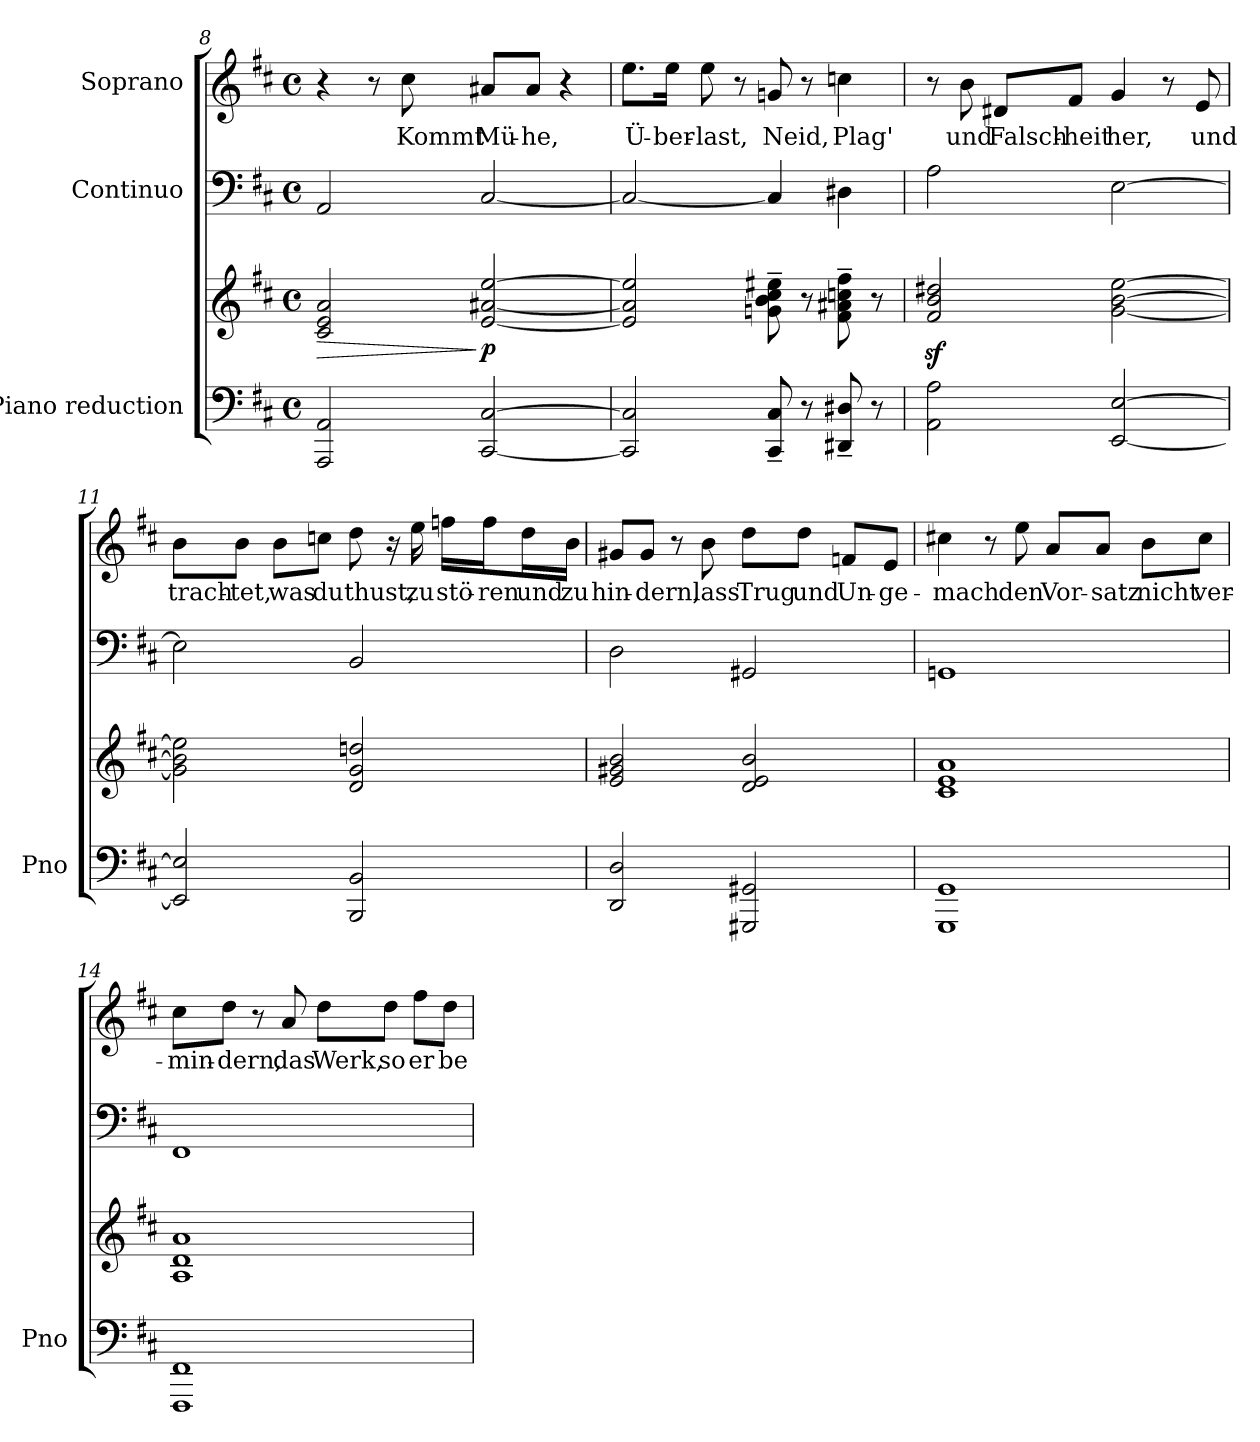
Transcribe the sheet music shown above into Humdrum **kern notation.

**kern	**kern	**dynam	**kern	**kern	**text
*part3	*part3	*part3	*part2	*part1	*part1
*staff4	*staff3	*staff3/4	*staff2	*staff1	*staff1
*I"Piano reduction	*	*	*I"Continuo	*I"Soprano	*
*I'Pno	*	*	*	*	*
*clefF4	*clefG2	*	*clefF4	*clefG2	*
*k[f#c#]	*k[f#c#]	*	*k[f#c#]	*k[f#c#]	*
*M4/4	*M4/4	*	*M4/4	*M4/4	*
*met(c)	*met(c)	*	*met(c)	*met(c)	*
=8	=8	=8	=8	=8	=8
!	!	!LO:HP:b	!	!	!
2AAA/ 2AA/	2c#/ 2e/ 2a/	>	2AA/	4r	.
.	.	.	.	8r	.
!	!	!	!	!	!LO:LY:b
.	.	.	.	8cc#\	Kommt
!	!	!LO:DY:n=1:b	!	!	!LO:LY:b
[2CC#/ [2C#/	[2e/ [2a#X/ [2ee/	] p	[2C#/	8a#X/L	Mü-
!	!	!	!	!	!LO:LY:b
.	.	.	.	8a#/J	he,
.	.	.	.	4r	.
=9	=9	=9	=9	=9	=9
!	!	!	!	!	!LO:LY:b
2CC#/] 2C#/]	2e/] 2a#/] 2ee/]	.	2C#/_	8.ee\L	Ü-
!	!	!	!	!	!LO:LY:b
.	.	.	.	16ee\Jk	-ber-
!	!	!	!	!	!LO:LY:b
.	.	.	.	8ee\	-last,
.	.	.	.	8r	.
!	!	!	!	!	!LO:LY:b
8CC#/~ 8C#/~	8gn\~ 8b\~ 8cc#\~ 8ee#X\~	.	4C#/]	8gn/	Neid,
8r	8r	.	.	8r	.
!	!	!	!	!	!LO:LY:b
8DD#X/~ 8D#X/~	8f#\~ 8a#X\~ 8ccn\~ 8ff#\~	.	4D#X\	4ccn\	Plag'
8r	8r	.	.	.	.
!!LO:LB:g=z
=10	=10	=10	=10	=10	=10
2AA\ 2A\	2f#/z< 2b/z< 2dd#X/z<	.	2A\	8r	.
!	!	!	!	!	!LO:LY:b
.	.	.	.	8b\	und
!	!	!	!	!	!LO:LY:b
.	.	.	.	8d#X/L	Falsch-
!	!	!	!	!	!LO:LY:b
.	.	.	.	8f#/J	-heit
!	!	!	!	!	!LO:LY:b
[2EE/ [2E/	[2g\ [2b\ [2ee\	.	[2E\	4g/	her,
.	.	.	.	8r	.
!	!	!	!	!	!LO:LY:b
.	.	.	.	8e/	und
=11	=11	=11	=11	=11	=11
!	!	!	!	!	!LO:LY:b
2EE/] 2E/]	2g\] 2b\] 2ee\]	.	2E\]	8b\L	trach-
!	!	!	!	!	!LO:LY:b
.	.	.	.	8b\J	-tet,
!	!	!	!	!	!LO:LY:b
.	.	.	.	8b\L	was
!	!	!	!	!	!LO:LY:b
.	.	.	.	8ccn\J	du
!	!	!	!	!	!LO:LY:b
2BBB/ 2BB/	2d/ 2g/ 2ddn/	.	2BB/	8dd\	thust,
.	.	.	.	16r	.
!	!	!	!	!	!LO:LY:b
.	.	.	.	16ee\	zu
!	!	!	!	!	!LO:LY:b
.	.	.	.	16ffn\LL	stö-
!	!	!	!	!	!LO:LY:b
.	.	.	.	16ff\J	-ren
!	!	!	!	!	!LO:LY:b
.	.	.	.	16dd\L	und
!	!	!	!	!	!LO:LY:b
.	.	.	.	16b\JJ	zu
=12	=12	=12	=12	=12	=12
!	!	!	!	!	!LO:LY:b
2DD/ 2D/	2e/ 2g#X/ 2b/	.	2D\	8g#X/L	hin-
!	!	!	!	!	!LO:LY:b
.	.	.	.	8g#/J	-dern,
.	.	.	.	8r	.
!	!	!	!	!	!LO:LY:b
.	.	.	.	8b\	lass
!	!	!	!	!	!LO:LY:b
2GGG#X/ 2GG#X/	2d/ 2e/ 2b/	.	2GG#X/	8dd\L	Trug
!	!	!	!	!	!LO:LY:b
.	.	.	.	8dd\J	und
!	!	!	!	!	!LO:LY:b
.	.	.	.	8fn/L	Un-
!	!	!	!	!	!LO:LY:b
.	.	.	.	8e/J	-ge-
=13	=13	=13	=13	=13	=13
!	!	!	!	!	!LO:LY:b
1GGG 1GG	1c# 1e 1a	.	1GGn	4cc#X\	-mach
.	.	.	.	8r	.
!	!	!	!	!	!LO:LY:b
.	.	.	.	8ee\	den
!	!	!	!	!	!LO:LY:b
.	.	.	.	8a/L	Vor-
!	!	!	!	!	!LO:LY:b
.	.	.	.	8a/J	-satz
!	!	!	!	!	!LO:LY:b
.	.	.	.	8b\L	nicht
!	!	!	!	!	!LO:LY:b
.	.	.	.	8cc#\J	ver-
!!LO:LB:g=z
=14	=14	=14	=14	=14	=14
!	!	!	!	!	!LO:LY:b
1FFF# 1FF#	1A 1d 1a	.	1FF#	8cc#\L	-min-
!	!	!	!	!	!LO:LY:b
.	.	.	.	8dd\J	-dern,
.	.	.	.	8r	.
!	!	!	!	!	!LO:LY:b
.	.	.	.	8a/	das
!	!	!	!	!	!LO:LY:b
.	.	.	.	8dd\L	Werk,
!	!	!	!	!	!LO:LY:b
.	.	.	.	8dd\J	so
!	!	!	!	!	!LO:LY:b
.	.	.	.	8ff#\L	er
!	!	!	!	!	!LO:LY:b
.	.	.	.	8dd\J	be-
=	=	=	=	=	=
*-	*-	*-	*-	*-	*-
